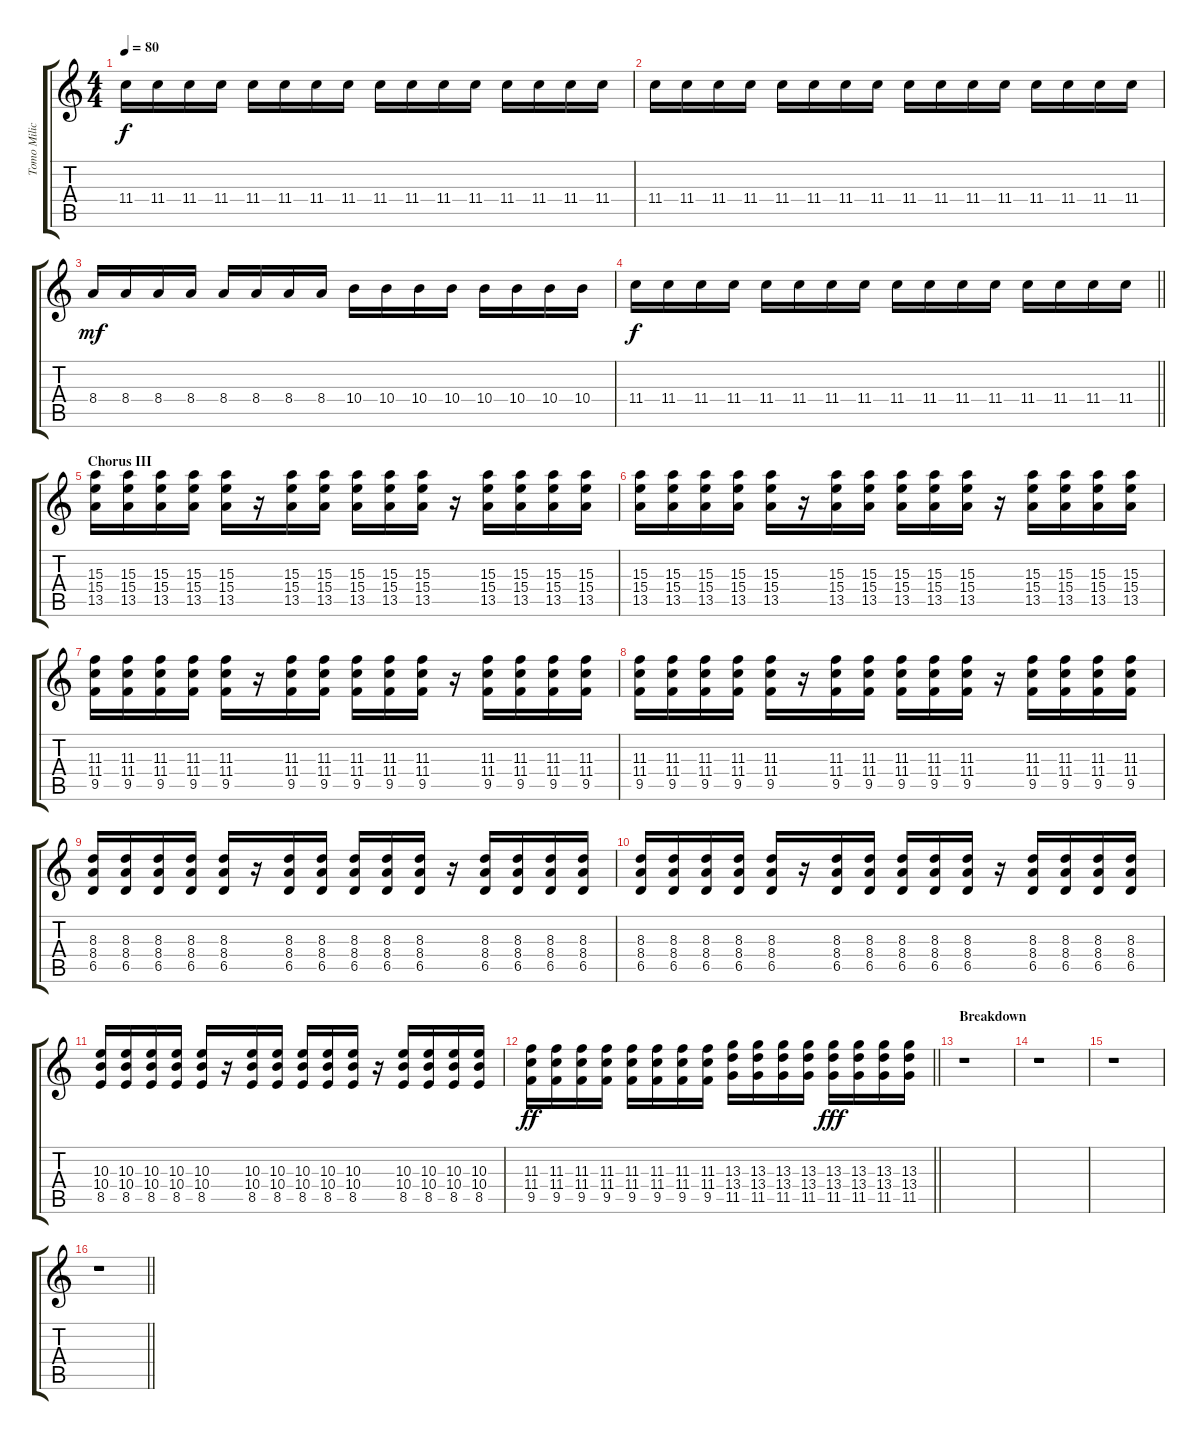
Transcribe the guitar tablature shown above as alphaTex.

\track ("Tomo Milicevic (Lead Guitar)" "Tomo Milic") {instrument overdrivenguitar}
\staff {score tabs}
\tuning (Eb4 Bb3 Gb3 Db3 Ab2 Eb2) {hide}
\ts (4 4)
\tempo 80
\clef g2
\ks c
11.4.16{dy f} 11.4.16 11.4.16 11.4.16 11.4.16 11.4.16 11.4.16 11.4.16 11.4.16 11.4.16 11.4.16 11.4.16 11.4.16 11.4.16 11.4.16 11.4.16 |
11.4.16 11.4.16 11.4.16 11.4.16 11.4.16 11.4.16 11.4.16 11.4.16 11.4.16 11.4.16 11.4.16 11.4.16 11.4.16 11.4.16 11.4.16 11.4.16 |
8.4.16{dy mf} 8.4.16 8.4.16 8.4.16 8.4.16 8.4.16 8.4.16 8.4.16 10.4.16 10.4.16 10.4.16 10.4.16 10.4.16 10.4.16 10.4.16 10.4.16 |
\barLineRight lightlight
11.4.16{dy f} 11.4.16 11.4.16 11.4.16 11.4.16 11.4.16 11.4.16 11.4.16 11.4.16 11.4.16 11.4.16 11.4.16 11.4.16 11.4.16 11.4.16 11.4.16 |
\section ("" "Chorus III")
(15.3 15.4 13.5).16{instrument overdrivenguitar} (15.3 15.4 13.5).16 (15.3 15.4 13.5).16 (15.3 15.4 13.5).16 (15.3 15.4 13.5).16 r.16 (15.3 15.4 13.5).16 (15.3 15.4 13.5).16 (15.3 15.4 13.5).16 (15.3 15.4 13.5).16 (15.3 15.4 13.5).16 r.16 (15.3 15.4 13.5).16 (15.3 15.4 13.5).16 (15.3 15.4 13.5).16 (15.3 15.4 13.5).16 |
(15.3 15.4 13.5).16 (15.3 15.4 13.5).16 (15.3 15.4 13.5).16 (15.3 15.4 13.5).16 (15.3 15.4 13.5).16 r.16 (15.3 15.4 13.5).16 (15.3 15.4 13.5).16 (15.3 15.4 13.5).16 (15.3 15.4 13.5).16 (15.3 15.4 13.5).16 r.16 (15.3 15.4 13.5).16 (15.3 15.4 13.5).16 (15.3 15.4 13.5).16 (15.3 15.4 13.5).16 |
(11.3 11.4 9.5).16 (11.3 11.4 9.5).16 (11.3 11.4 9.5).16 (11.3 11.4 9.5).16 (11.3 11.4 9.5).16 r.16 (11.3 11.4 9.5).16 (11.3 11.4 9.5).16 (11.3 11.4 9.5).16 (11.3 11.4 9.5).16 (11.3 11.4 9.5).16 r.16 (11.3 11.4 9.5).16 (11.3 11.4 9.5).16 (11.3 11.4 9.5).16 (11.3 11.4 9.5).16 |
(11.3 11.4 9.5).16 (11.3 11.4 9.5).16 (11.3 11.4 9.5).16 (11.3 11.4 9.5).16 (11.3 11.4 9.5).16 r.16 (11.3 11.4 9.5).16 (11.3 11.4 9.5).16 (11.3 11.4 9.5).16 (11.3 11.4 9.5).16 (11.3 11.4 9.5).16 r.16 (11.3 11.4 9.5).16 (11.3 11.4 9.5).16 (11.3 11.4 9.5).16 (11.3 11.4 9.5).16 |
(8.3 8.4 6.5).16 (8.3 8.4 6.5).16 (8.3 8.4 6.5).16 (8.3 8.4 6.5).16 (8.3 8.4 6.5).16 r.16 (8.3 8.4 6.5).16 (8.3 8.4 6.5).16 (8.3 8.4 6.5).16 (8.3 8.4 6.5).16 (8.3 8.4 6.5).16 r.16 (8.3 8.4 6.5).16 (8.3 8.4 6.5).16 (8.3 8.4 6.5).16 (8.3 8.4 6.5).16 |
(8.3 8.4 6.5).16 (8.3 8.4 6.5).16 (8.3 8.4 6.5).16 (8.3 8.4 6.5).16 (8.3 8.4 6.5).16 r.16 (8.3 8.4 6.5).16 (8.3 8.4 6.5).16 (8.3 8.4 6.5).16 (8.3 8.4 6.5).16 (8.3 8.4 6.5).16 r.16 (8.3 8.4 6.5).16 (8.3 8.4 6.5).16 (8.3 8.4 6.5).16 (8.3 8.4 6.5).16 |
(10.3 10.4 8.5).16 (10.3 10.4 8.5).16 (10.3 10.4 8.5).16 (10.3 10.4 8.5).16 (10.3 10.4 8.5).16 r.16 (10.3 10.4 8.5).16 (10.3 10.4 8.5).16 (10.3 10.4 8.5).16 (10.3 10.4 8.5).16 (10.3 10.4 8.5).16 r.16 (10.3 10.4 8.5).16 (10.3 10.4 8.5).16 (10.3 10.4 8.5).16 (10.3 10.4 8.5).16 |
\barLineRight lightlight
(11.3 11.4 9.5).16{dy ff} (11.3 11.4 9.5).16 (11.3 11.4 9.5).16 (11.3 11.4 9.5).16 (11.3 11.4 9.5).16 (11.3 11.4 9.5).16 (11.3 11.4 9.5).16 (11.3 11.4 9.5).16 (13.3 13.4 11.5).16 (13.3 13.4 11.5).16 (13.3 13.4 11.5).16 (13.3 13.4 11.5).16 (13.3 13.4 11.5).16{dy fff} (13.3 13.4 11.5).16 (13.3 13.4 11.5).16 (13.3 13.4 11.5).16 |
\section ("" "Breakdown")
r.1 |
r.1 |
r.1 |
\barLineRight lightlight
r.1
